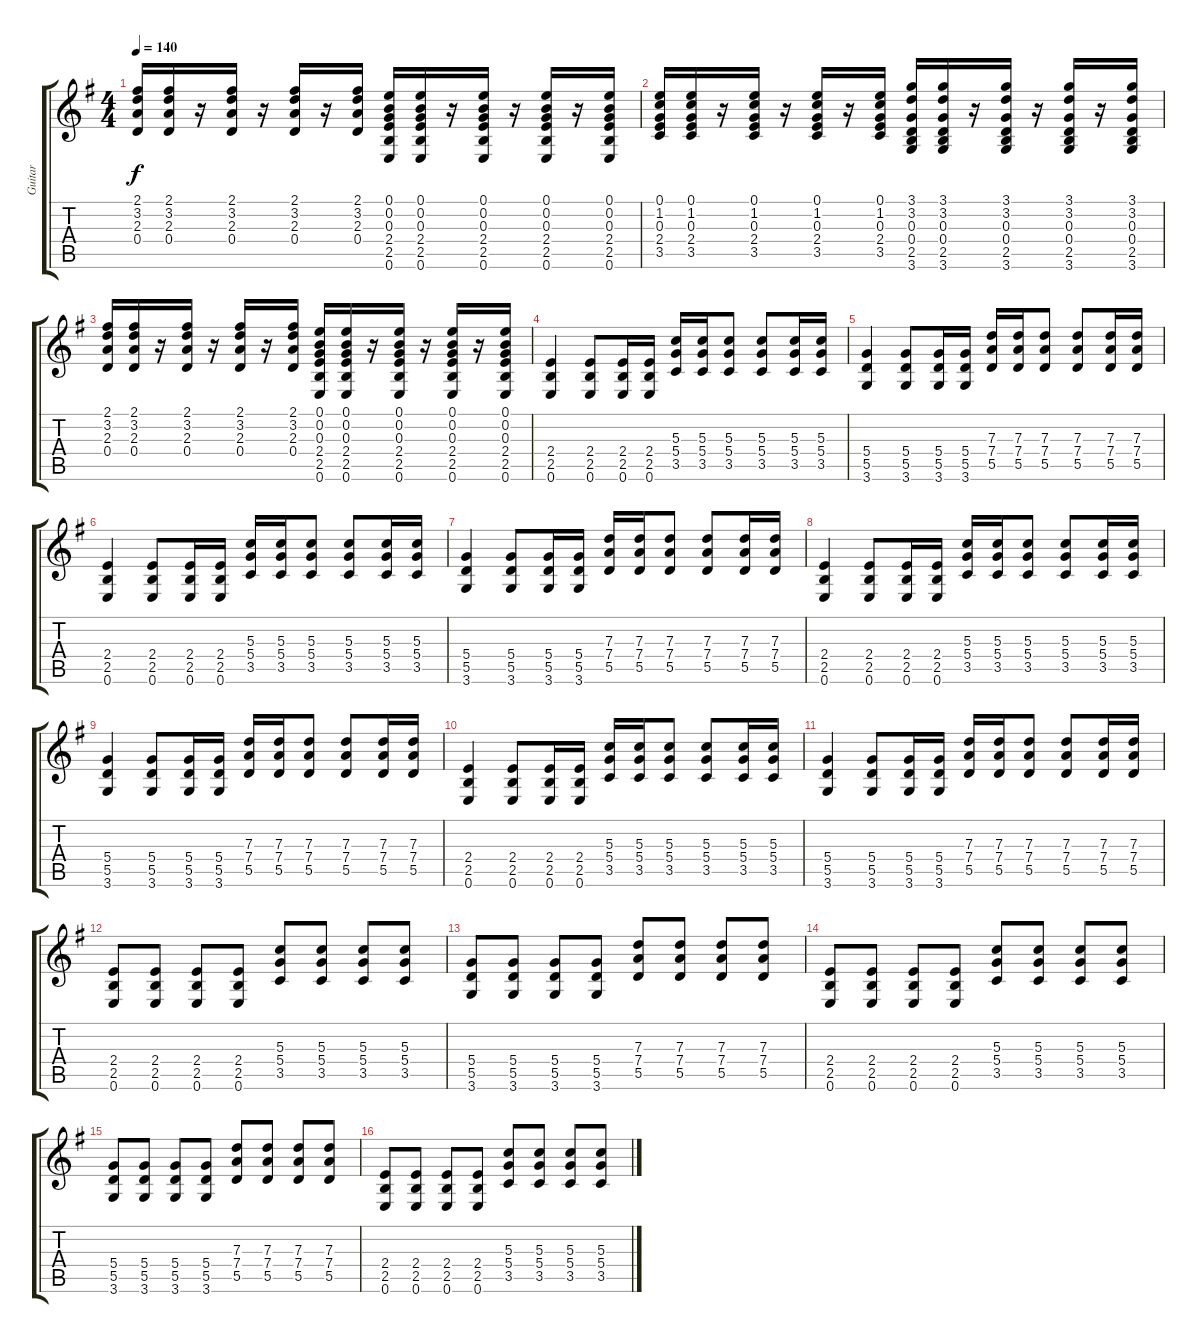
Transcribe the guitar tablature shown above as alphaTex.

\track ("Guitar" "Guitar") {instrument overdrivenguitar}
\staff {score tabs}
\tuning (E4 B3 G3 D3 A2 E2) {hide}
\ts (4 4)
\tempo 140
\clef g2
\ks g
(2.1 3.2 2.3 0.4).16{dy f} (2.1 3.2 2.3 0.4).16 r.16 (2.1 3.2 2.3 0.4).16 r.16 (2.1 3.2 2.3 0.4).16 r.16 (2.1 3.2 2.3 0.4).16 (0.1 0.2 0.3 2.4 2.5 0.6).16 (0.1 0.2 0.3 2.4 2.5 0.6).16 r.16 (0.1 0.2 0.3 2.4 2.5 0.6).16 r.16 (0.1 0.2 0.3 2.4 2.5 0.6).16 r.16 (0.1 0.2 0.3 2.4 2.5 0.6).16 |
(0.1 1.2 0.3 2.4 3.5).16 (0.1 1.2 0.3 2.4 3.5).16 r.16 (0.1 1.2 0.3 2.4 3.5).16 r.16 (0.1 1.2 0.3 2.4 3.5).16 r.16 (0.1 1.2 0.3 2.4 3.5).16 (3.1 3.2 0.3 0.4 2.5 3.6).16 (3.1 3.2 0.3 0.4 2.5 3.6).16 r.16 (3.1 3.2 0.3 0.4 2.5 3.6).16 r.16 (3.1 3.2 0.3 0.4 2.5 3.6).16 r.16 (3.1 3.2 0.3 0.4 2.5 3.6).16 |
(2.1 3.2 2.3 0.4).16 (2.1 3.2 2.3 0.4).16 r.16 (2.1 3.2 2.3 0.4).16 r.16 (2.1 3.2 2.3 0.4).16 r.16 (2.1 3.2 2.3 0.4).16 (0.1 0.2 0.3 2.4 2.5 0.6).16 (0.1 0.2 0.3 2.4 2.5 0.6).16 r.16 (0.1 0.2 0.3 2.4 2.5 0.6).16 r.16 (0.1 0.2 0.3 2.4 2.5 0.6).16 r.16 (0.1 0.2 0.3 2.4 2.5 0.6).16 |
(2.4 2.5 0.6).4{balance 0 instrument overdrivenguitar} (2.4 2.5 0.6).8 (2.4 2.5 0.6).16 (2.4 2.5 0.6).16 (5.3 5.4 3.5).16 (5.3 5.4 3.5).16 (5.3 5.4 3.5).8 (5.3 5.4 3.5).8 (5.3 5.4 3.5).16 (5.3 5.4 3.5).16 |
(5.4 5.5 3.6).4 (5.4 5.5 3.6).8 (5.4 5.5 3.6).16 (5.4 5.5 3.6).16 (7.3 7.4 5.5).16 (7.3 7.4 5.5).16 (7.3 7.4 5.5).8 (7.3 7.4 5.5).8 (7.3 7.4 5.5).16 (7.3 7.4 5.5).16 |
(2.4 2.5 0.6).4 (2.4 2.5 0.6).8 (2.4 2.5 0.6).16 (2.4 2.5 0.6).16 (5.3 5.4 3.5).16 (5.3 5.4 3.5).16 (5.3 5.4 3.5).8 (5.3 5.4 3.5).8 (5.3 5.4 3.5).16 (5.3 5.4 3.5).16 |
(5.4 5.5 3.6).4 (5.4 5.5 3.6).8 (5.4 5.5 3.6).16 (5.4 5.5 3.6).16 (7.3 7.4 5.5).16 (7.3 7.4 5.5).16 (7.3 7.4 5.5).8 (7.3 7.4 5.5).8 (7.3 7.4 5.5).16 (7.3 7.4 5.5).16 |
(2.4 2.5 0.6).4 (2.4 2.5 0.6).8 (2.4 2.5 0.6).16 (2.4 2.5 0.6).16 (5.3 5.4 3.5).16 (5.3 5.4 3.5).16 (5.3 5.4 3.5).8 (5.3 5.4 3.5).8 (5.3 5.4 3.5).16 (5.3 5.4 3.5).16 |
(5.4 5.5 3.6).4 (5.4 5.5 3.6).8 (5.4 5.5 3.6).16 (5.4 5.5 3.6).16 (7.3 7.4 5.5).16 (7.3 7.4 5.5).16 (7.3 7.4 5.5).8 (7.3 7.4 5.5).8 (7.3 7.4 5.5).16 (7.3 7.4 5.5).16 |
(2.4 2.5 0.6).4 (2.4 2.5 0.6).8 (2.4 2.5 0.6).16 (2.4 2.5 0.6).16 (5.3 5.4 3.5).16 (5.3 5.4 3.5).16 (5.3 5.4 3.5).8 (5.3 5.4 3.5).8 (5.3 5.4 3.5).16 (5.3 5.4 3.5).16 |
(5.4 5.5 3.6).4 (5.4 5.5 3.6).8 (5.4 5.5 3.6).16 (5.4 5.5 3.6).16 (7.3 7.4 5.5).16 (7.3 7.4 5.5).16 (7.3 7.4 5.5).8 (7.3 7.4 5.5).8 (7.3 7.4 5.5).16 (7.3 7.4 5.5).16 |
(2.4 2.5 0.6).8 (2.4 2.5 0.6).8 (2.4 2.5 0.6).8 (2.4 2.5 0.6).8 (5.3 5.4 3.5).8 (5.3 5.4 3.5).8 (5.3 5.4 3.5).8 (5.3 5.4 3.5).8 |
(5.4 5.5 3.6).8 (5.4 5.5 3.6).8 (5.4 5.5 3.6).8 (5.4 5.5 3.6).8 (7.3 7.4 5.5).8 (7.3 7.4 5.5).8 (7.3 7.4 5.5).8 (7.3 7.4 5.5).8 |
(2.4 2.5 0.6).8 (2.4 2.5 0.6).8 (2.4 2.5 0.6).8 (2.4 2.5 0.6).8 (5.3 5.4 3.5).8 (5.3 5.4 3.5).8 (5.3 5.4 3.5).8 (5.3 5.4 3.5).8 |
(5.4 5.5 3.6).8 (5.4 5.5 3.6).8 (5.4 5.5 3.6).8 (5.4 5.5 3.6).8 (7.3 7.4 5.5).8 (7.3 7.4 5.5).8 (7.3 7.4 5.5).8 (7.3 7.4 5.5).8 |
(2.4 2.5 0.6).8 (2.4 2.5 0.6).8 (2.4 2.5 0.6).8 (2.4 2.5 0.6).8 (5.3 5.4 3.5).8 (5.3 5.4 3.5).8 (5.3 5.4 3.5).8 (5.3 5.4 3.5).8
